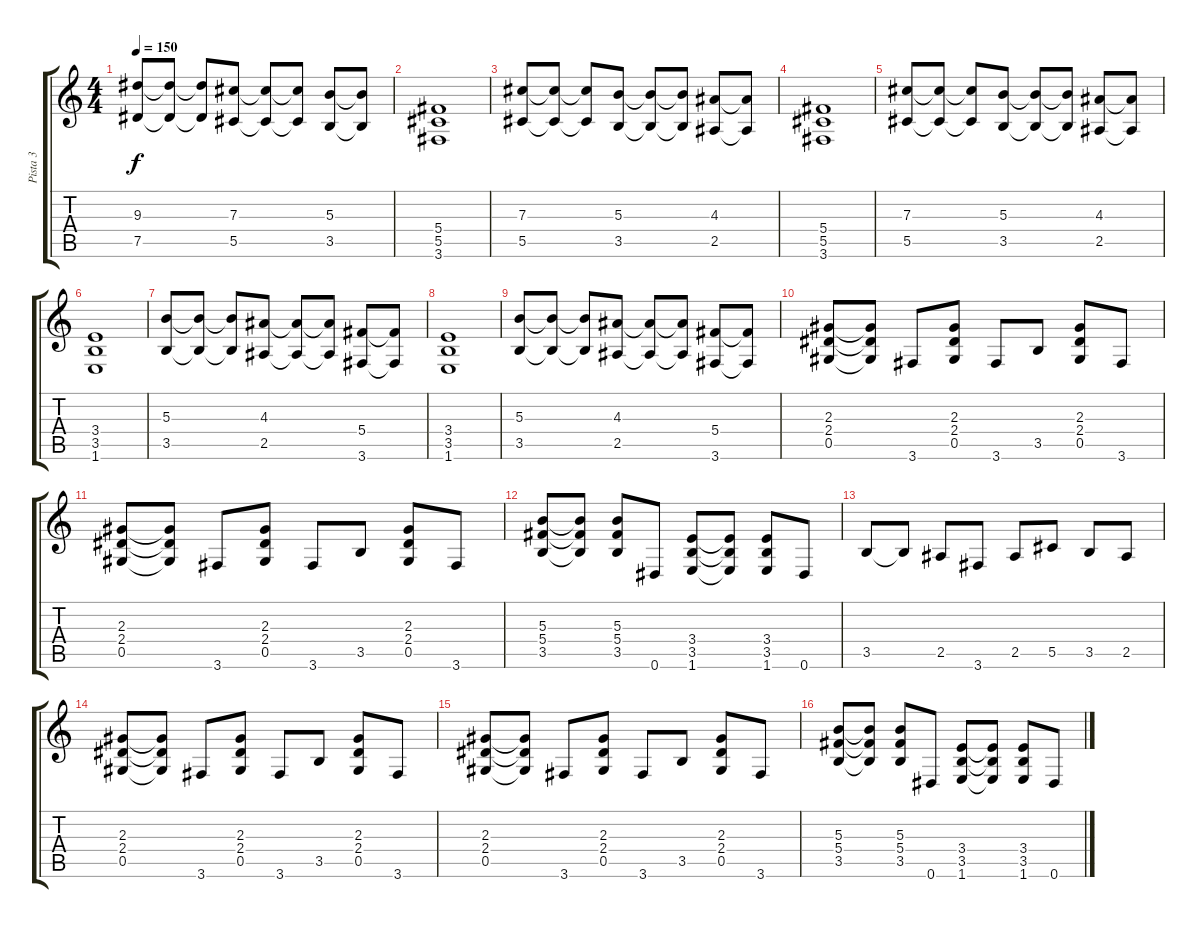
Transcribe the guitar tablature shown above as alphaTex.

\track ("Pista 3" "Pista 3") {instrument distortionguitar}
\staff {score tabs}
\tuning (Eb4 Bb3 Gb3 Db3 Ab2 Eb2) {hide}
\ts (4 4)
\tempo 150
\clef g2
\ks c
(9.3 7.5).8{dy f} (9.3{t} 7.5{t}).8 (9.3{t} 7.5{t}).8 (7.3 5.5).8 (7.3{t} 5.5{t}).8 (7.3{t} 5.5{t}).8 (5.3 3.5).8 (5.3{t} 3.5{t}).8 |
(5.4 5.5 3.6).1 |
(7.3 5.5).8 (7.3{t} 5.5{t}).8 (7.3{t} 5.5{t}).8 (5.3 3.5).8 (5.3{t} 3.5{t}).8 (5.3{t} 3.5{t}).8 (4.3 2.5).8 (4.3{t} 2.5{t}).8 |
(5.4 5.5 3.6).1 |
(7.3 5.5).8 (7.3{t} 5.5{t}).8 (7.3{t} 5.5{t}).8 (5.3 3.5).8 (5.3{t} 3.5{t}).8 (5.3{t} 3.5{t}).8 (4.3 2.5).8 (4.3{t} 2.5{t}).8 |
(3.4 3.5 1.6).1 |
(5.3 3.5).8 (5.3{t} 3.5{t}).8 (5.3{t} 3.5{t}).8 (4.3 2.5).8 (4.3{t} 2.5{t}).8 (4.3{t} 2.5{t}).8 (5.4 3.6).8 (5.4{t} 3.6{t}).8 |
(3.4 3.5 1.6).1 |
(5.3 3.5).8 (5.3{t} 3.5{t}).8 (5.3{t} 3.5{t}).8 (4.3 2.5).8 (4.3{t} 2.5{t}).8 (4.3{t} 2.5{t}).8 (5.4 3.6).8 (5.4{t} 3.6{t}).8 |
(2.3 2.4 0.5).8 (2.3{t} 2.4{t} 0.5{t}).8 3.6.8 (2.3 2.4 0.5).8 3.6.8 3.5.8 (2.3 2.4 0.5).8 3.6.8 |
(2.3 2.4 0.5).8 (2.3{t} 2.4{t} 0.5{t}).8 3.6.8 (2.3 2.4 0.5).8 3.6.8 3.5.8 (2.3 2.4 0.5).8 3.6.8 |
(5.3 5.4 3.5).8 (5.3{t} 5.4{t} 3.5{t}).8 (5.3 5.4 3.5).8 0.6.8 (3.4 3.5 1.6).8 (3.4{t} 3.5{t} 1.6{t}).8 (3.4 3.5 1.6).8 0.6.8 |
3.5.8 3.5{t}.8 2.5.8 3.6.8 2.5.8 5.5.8 3.5.8 2.5.8 |
(2.3 2.4 0.5).8 (2.3{t} 2.4{t} 0.5{t}).8 3.6.8 (2.3 2.4 0.5).8 3.6.8 3.5.8 (2.3 2.4 0.5).8 3.6.8 |
(2.3 2.4 0.5).8 (2.3{t} 2.4{t} 0.5{t}).8 3.6.8 (2.3 2.4 0.5).8 3.6.8 3.5.8 (2.3 2.4 0.5).8 3.6.8 |
(5.3 5.4 3.5).8 (5.3{t} 5.4{t} 3.5{t}).8 (5.3 5.4 3.5).8 0.6.8 (3.4 3.5 1.6).8 (3.4{t} 3.5{t} 1.6{t}).8 (3.4 3.5 1.6).8 0.6.8
